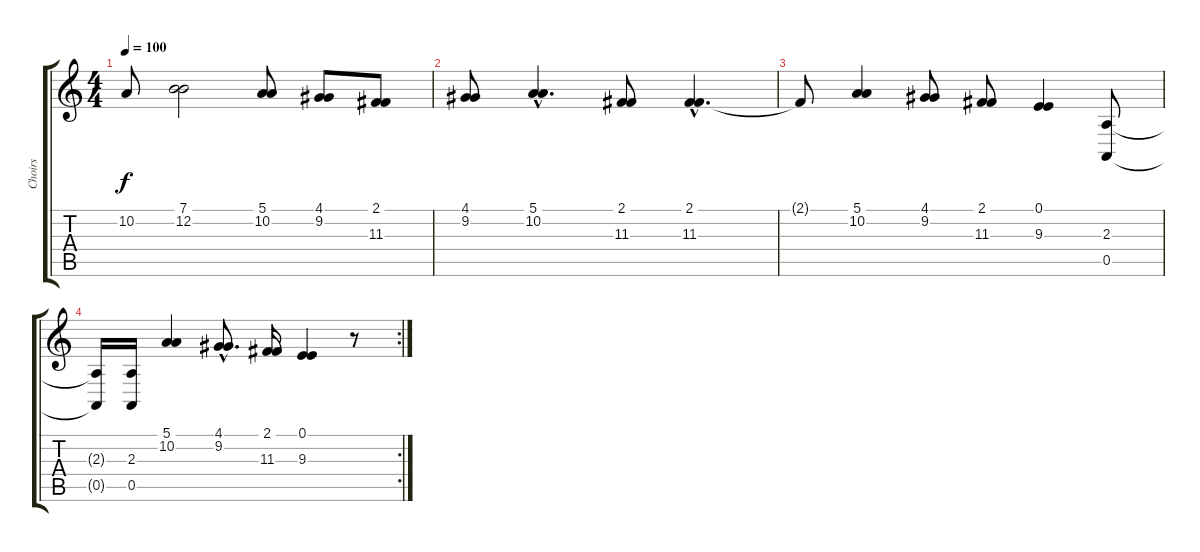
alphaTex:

\track ("Choirs" "Choirs") {instrument choiraahs}
\staff {score tabs}
\tuning (E4 B3 G3 D3 A2 E2) {hide}
\ts (4 4)
\tempo 100
\clef g2
\ks c
10.2{t}.8{dy f} (7.1 12.2).2 (5.1 10.2).8 (4.1 9.2).8 (2.1 11.3).8 |
(4.1 9.2).8 (5.1{hac} 10.2{hac}).4{d} (2.1 11.3).8 (2.1{hac} 11.3{hac}).4{d} |
2.1{t}.8 (5.1 10.2).4 (4.1 9.2).8 (2.1 11.3).8 (0.1 9.3).4 (2.3 0.5).8 |
\rc 2
(2.3{t} 0.5{t}).16 (2.3 0.5).16 (5.1 10.2).4 (4.1{hac} 9.2{hac}).8{d} (2.1 11.3).16 (0.1 9.3).4 r.8
